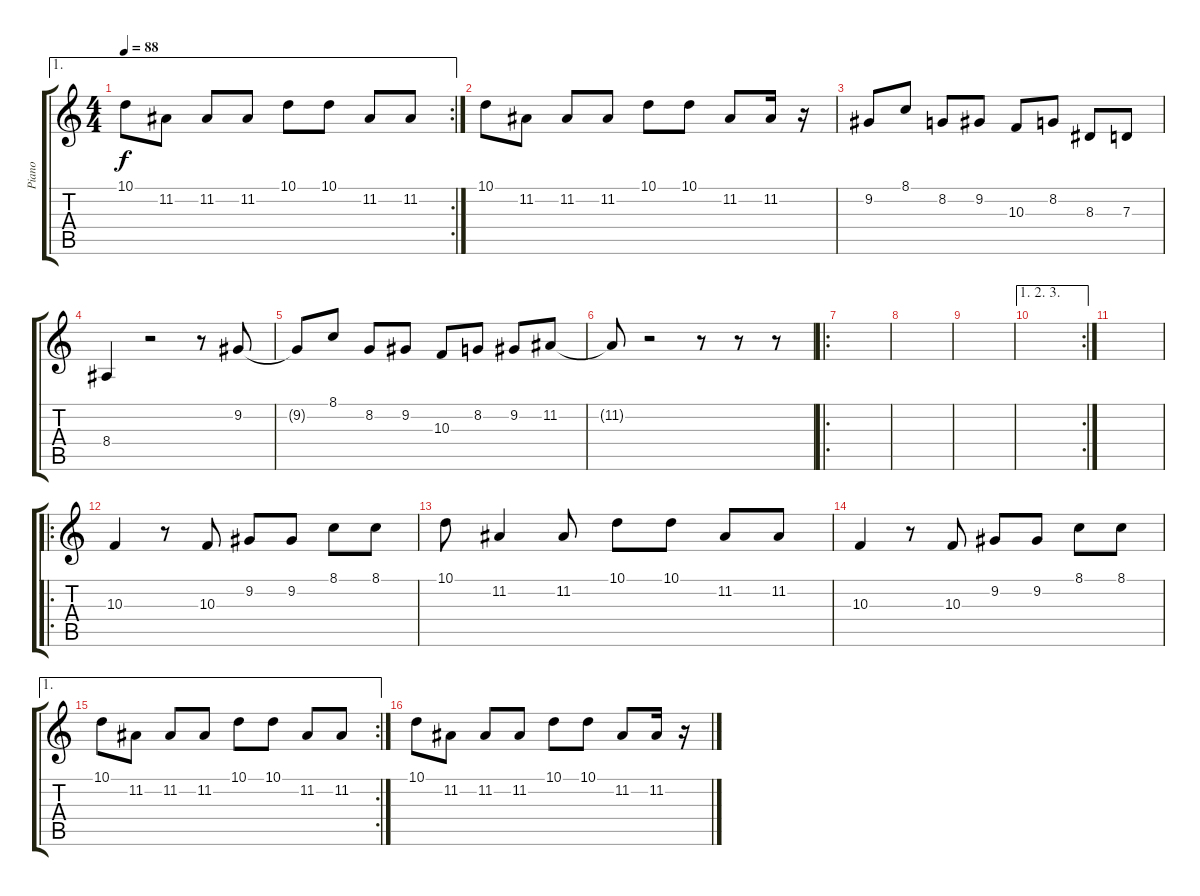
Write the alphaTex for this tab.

\track ("Piano" "Piano") {instrument acousticgrandpiano}
\staff {score tabs}
\tuning (E4 B3 G3 D3 A2 E2) {hide}
\ae 1
\rc 2
\ts (4 4)
\tempo 88
\clef g2
\ks c
10.1.8{dy f} 11.2.8 11.2.8 11.2.8 10.1.8 10.1.8 11.2.8 11.2.8 |
10.1.8 11.2.8 11.2.8 11.2.8 10.1.8 10.1.8 11.2.8 11.2.16 r.16 |
9.2.8 8.1.8 8.2.8 9.2.8 10.3.8 8.2.8 8.3.8 7.3.8 |
8.4.4 r.2 r.8 9.2.8 |
9.2{t}.8 8.1.8 8.2.8 9.2.8 10.3.8 8.2.8 9.2.8 11.2.8 |
11.2{t}.8 r.2 r.8 r.8 r.8 |
\ro
|
|
|
\ae (1 2 3)
\rc 2
|
|
\ro
10.3.4 r.8 10.3.8 9.2.8 9.2.8 8.1.8 8.1.8 |
10.1.8 11.2.4 11.2.8 10.1.8 10.1.8 11.2.8 11.2.8 |
10.3.4 r.8 10.3.8 9.2.8 9.2.8 8.1.8 8.1.8 |
\ae 1
\rc 2
10.1.8 11.2.8 11.2.8 11.2.8 10.1.8 10.1.8 11.2.8 11.2.8 |
10.1.8 11.2.8 11.2.8 11.2.8 10.1.8 10.1.8 11.2.8 11.2.16 r.16
